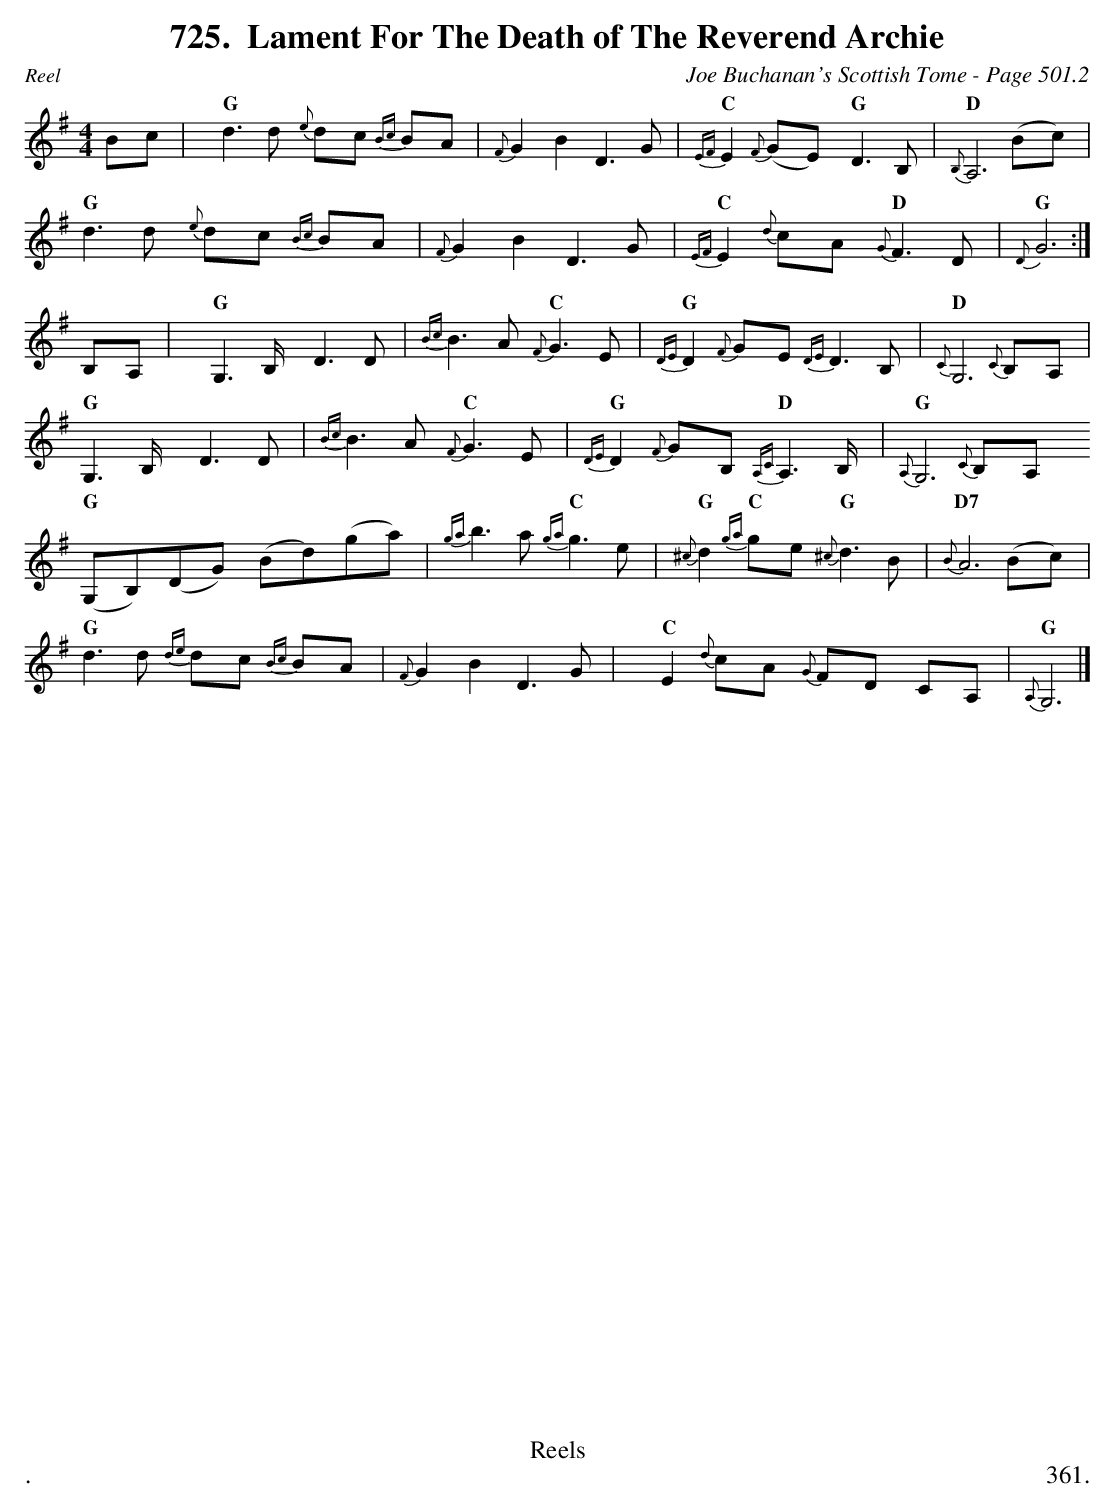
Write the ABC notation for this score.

X:1
T:Lament For The Death of The Reverend Archie
C:Joe Buchanan's Scottish Tome - Page 501.2
L:1/8
M:4/4
K:Gmaj
Bc | "G"d2> d2 {e}dc {Bc}BA | {F}G2 B2 D2> G2 | "C"{EF}E2 {F}(GE) "G"D2> B,2 | "D"{B,}A,6 (Bc) |
"G"d2> d2 {e}dc {Bc}BA | {F}G2 B2 D2> G2 | "C"{EF}E2 {d}cA "D"{G}F2> D2 | "G"{D}G6 :|
B,A, | "G"G,2> B, D2> D2 | {Bc}B2> A2 "C"{F}G2> E2 | "G"{DE}D2 {F}GE {DE}D2> B,2 | "D"{C}G,6 {C}B,A, |
"G"G,2> B, D2> D2 | {Bc}B2> A2 "C"{F}G2> E2 | "G"{DE}D2 {F}GB, "D"{A,C}A,2> B, | "G"{A,}G,6 {C}B,A,
"G"(G,B,)(DG) (Bd)(ga) | {ga}b2> a2 "C"{ga}g2> e2 | "G"{^c}d2 "C"{ga}ge "G"{^c}d2> B2 | "D7"{B}A6 (Bc) |
"G"d2> d2 {de}dc {Bc}BA | {F}G2 B2 D2> G2 | "C"E2 {d}cA {G}FD CA, | "G"{A,}G,6 |]
